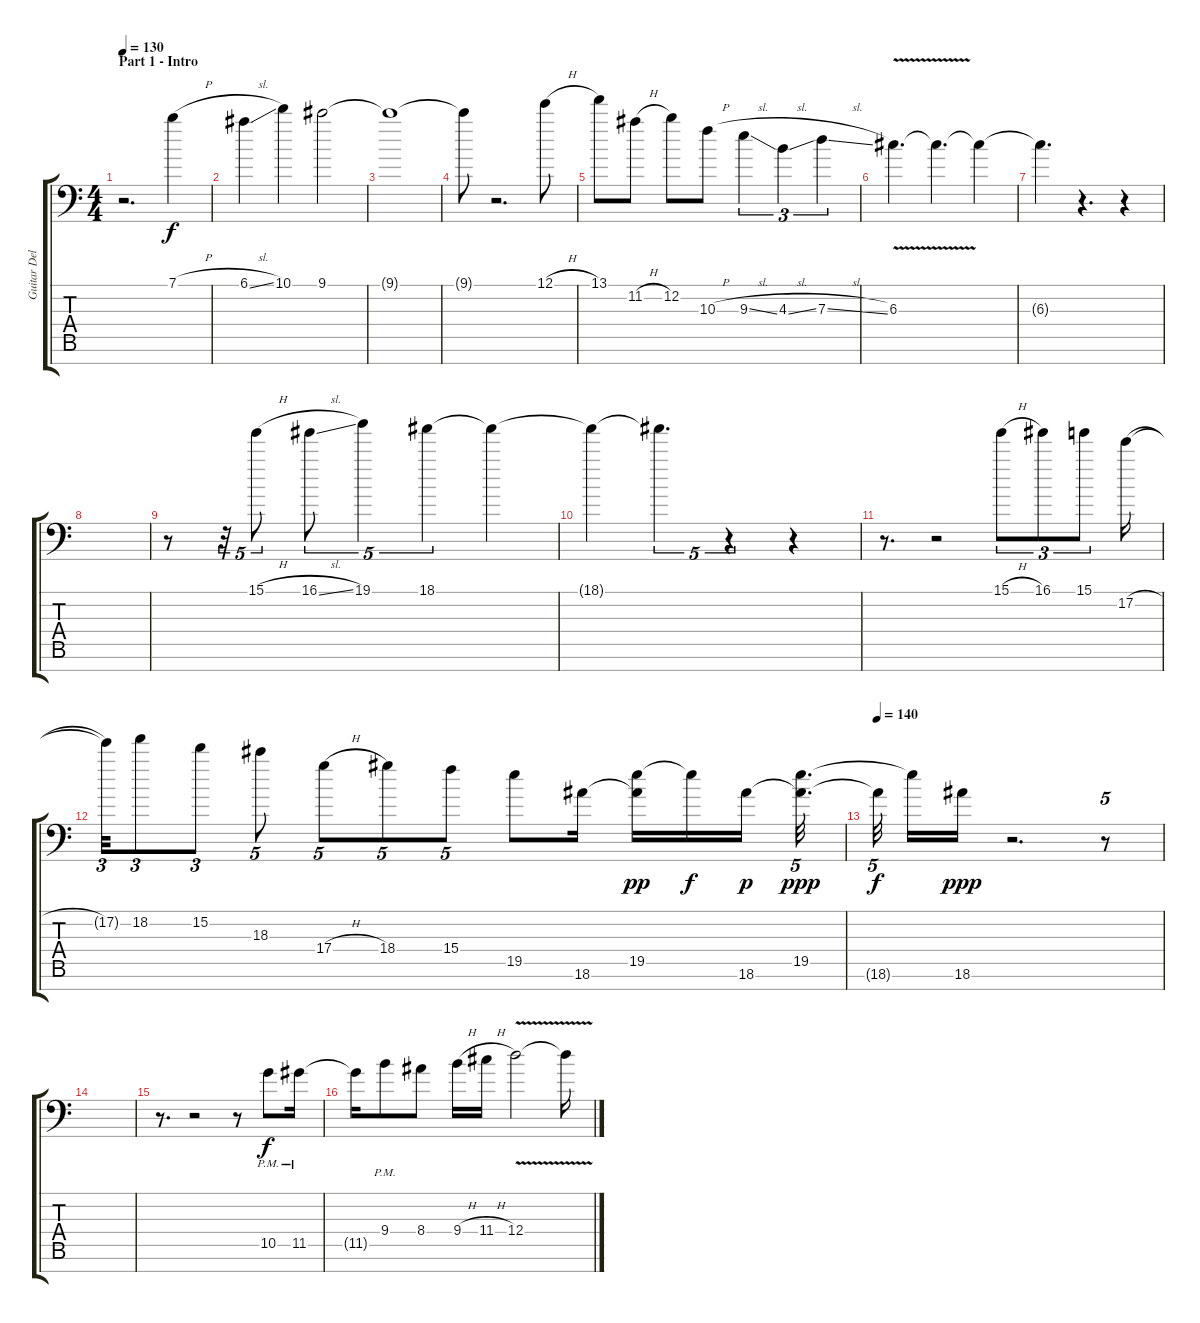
\track ("Guitar Delay" "Guitar Del") {instrument distortionguitar}
\staff {score tabs}
\tuning (E4 B3 G3 D3 A2 E2 A1) {hide}
\ts (4 4)
\section ("" "Part 1 - Intro")
\tempo 130
\clef f4
\ks c
r.2{d dy f instrument distortionguitar} 7.1{h}.4 |
6.1{sl}.4 10.1.4 9.1.2{volume 2} |
9.1{t}.1 |
9.1{t}.8 r.2{d} 12.1{h}.8{volume 5 balance 0} |
13.1.8 11.2{h}.8 12.2.8 10.3{h}.8 9.3{sl}.4{tu (3 2)} 4.3{sl}.4{tu (3 2)} 7.3{sl}.4{tu (3 2)} |
6.3{v}.4{d} 6.3{t}.4{d volume 0} 6.3{t}.4 |
6.3{t}.4{d} r.4{d} r.4 |
|
r.8 r.32{tu (5 4)} 15.1{h}.8{tu (5 4) volume 4 balance 16} 16.1{sl}.8{tu (5 4)} 19.1.4{tu (5 4)} 18.1.4{tu (5 4)} 18.1{t}.4 |
18.1{t}.4 18.1{t}.4{d tu (5 4)} r.4{tu (5 4)} r.4 |
r.8{d} r.2 15.1{h}.8{tu (3 2) volume 6} 16.1.8{tu (3 2)} 15.1.8{tu (3 2)} 17.2{h}.16 |
17.2{t}.32{tu (3 2)} 18.2.8{tu (3 2)} 15.2.8{tu (3 2)} 18.3.8{tu (5 4)} 17.4{h}.8{tu (5 4)} 18.4.8{tu (5 4)} 15.4.8{tu (5 4)} 19.5.8 18.6.16 (19.5 18.6{t}).16{dy pp} 19.5{t}.16{dy f} 18.6.16{dy p beam splitsecondary} (19.5 18.6{t}).32{d tu (5 4) dy ppp} |
\tempo 140
18.6{t}.32{tu (5 4) dy f beam splitsecondary} 19.5{t}.16 18.6.16{dy ppp} r.2{d} r.8{tu (5 4)} |
|
r.8{d} r.2 r.8 10.5{pm}.8{dy f volume 7} 11.5{pm}.16 |
11.5{t}.16 9.4{pm}.8 8.4.8 9.4{h}.16 11.4{h}.16 12.4{v}.2 12.4{t}.16
